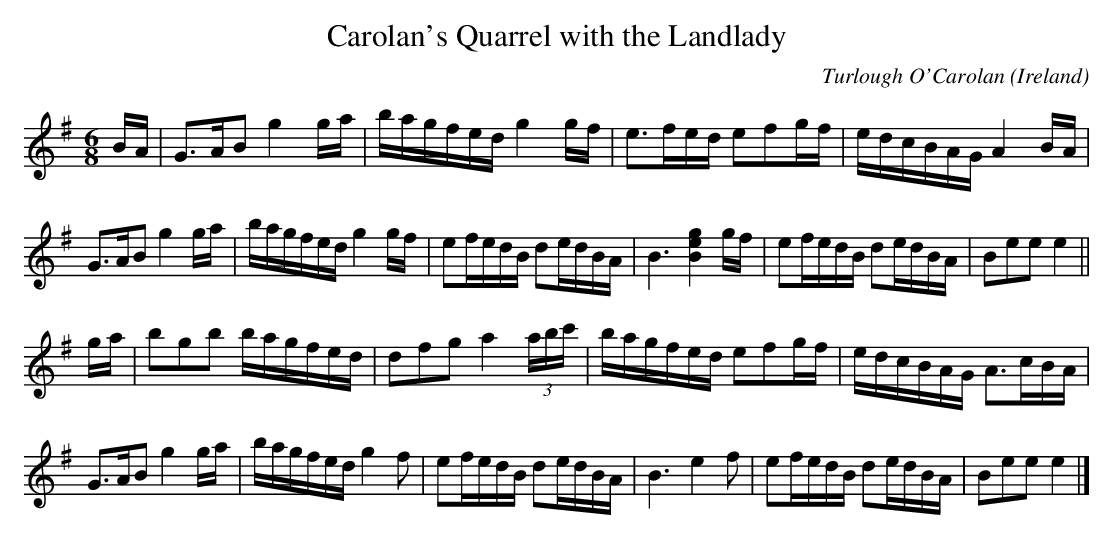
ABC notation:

X:1
T:Carolan's Quarrel with the Landlady
O:Ireland
M:6/8
L:1/16
C:Turlough O'Carolan
K:Em
BA|\
G3AB2 g4ga|bagfed g4gf|\
e3fed e2f2gf|edcBAG A4BA|
G3AB2 g4ga|bagfed g4gf|\
e2fedB d2edBA|B6 [g4e4B4]gf|\
e2fedB d2edBA|B2e2e2 e4||
ga|\
b2g2b2 bagfed|d2f2g2 a4(3abc'|\
bagfed e2f2gf|edcBAG A3cBA|
G3AB2 g4ga|bagfed g4f2|\
e2fedB d2edBA|B6 e4f2|\
e2fedB d2edBA|B2e2e2 e4|]
